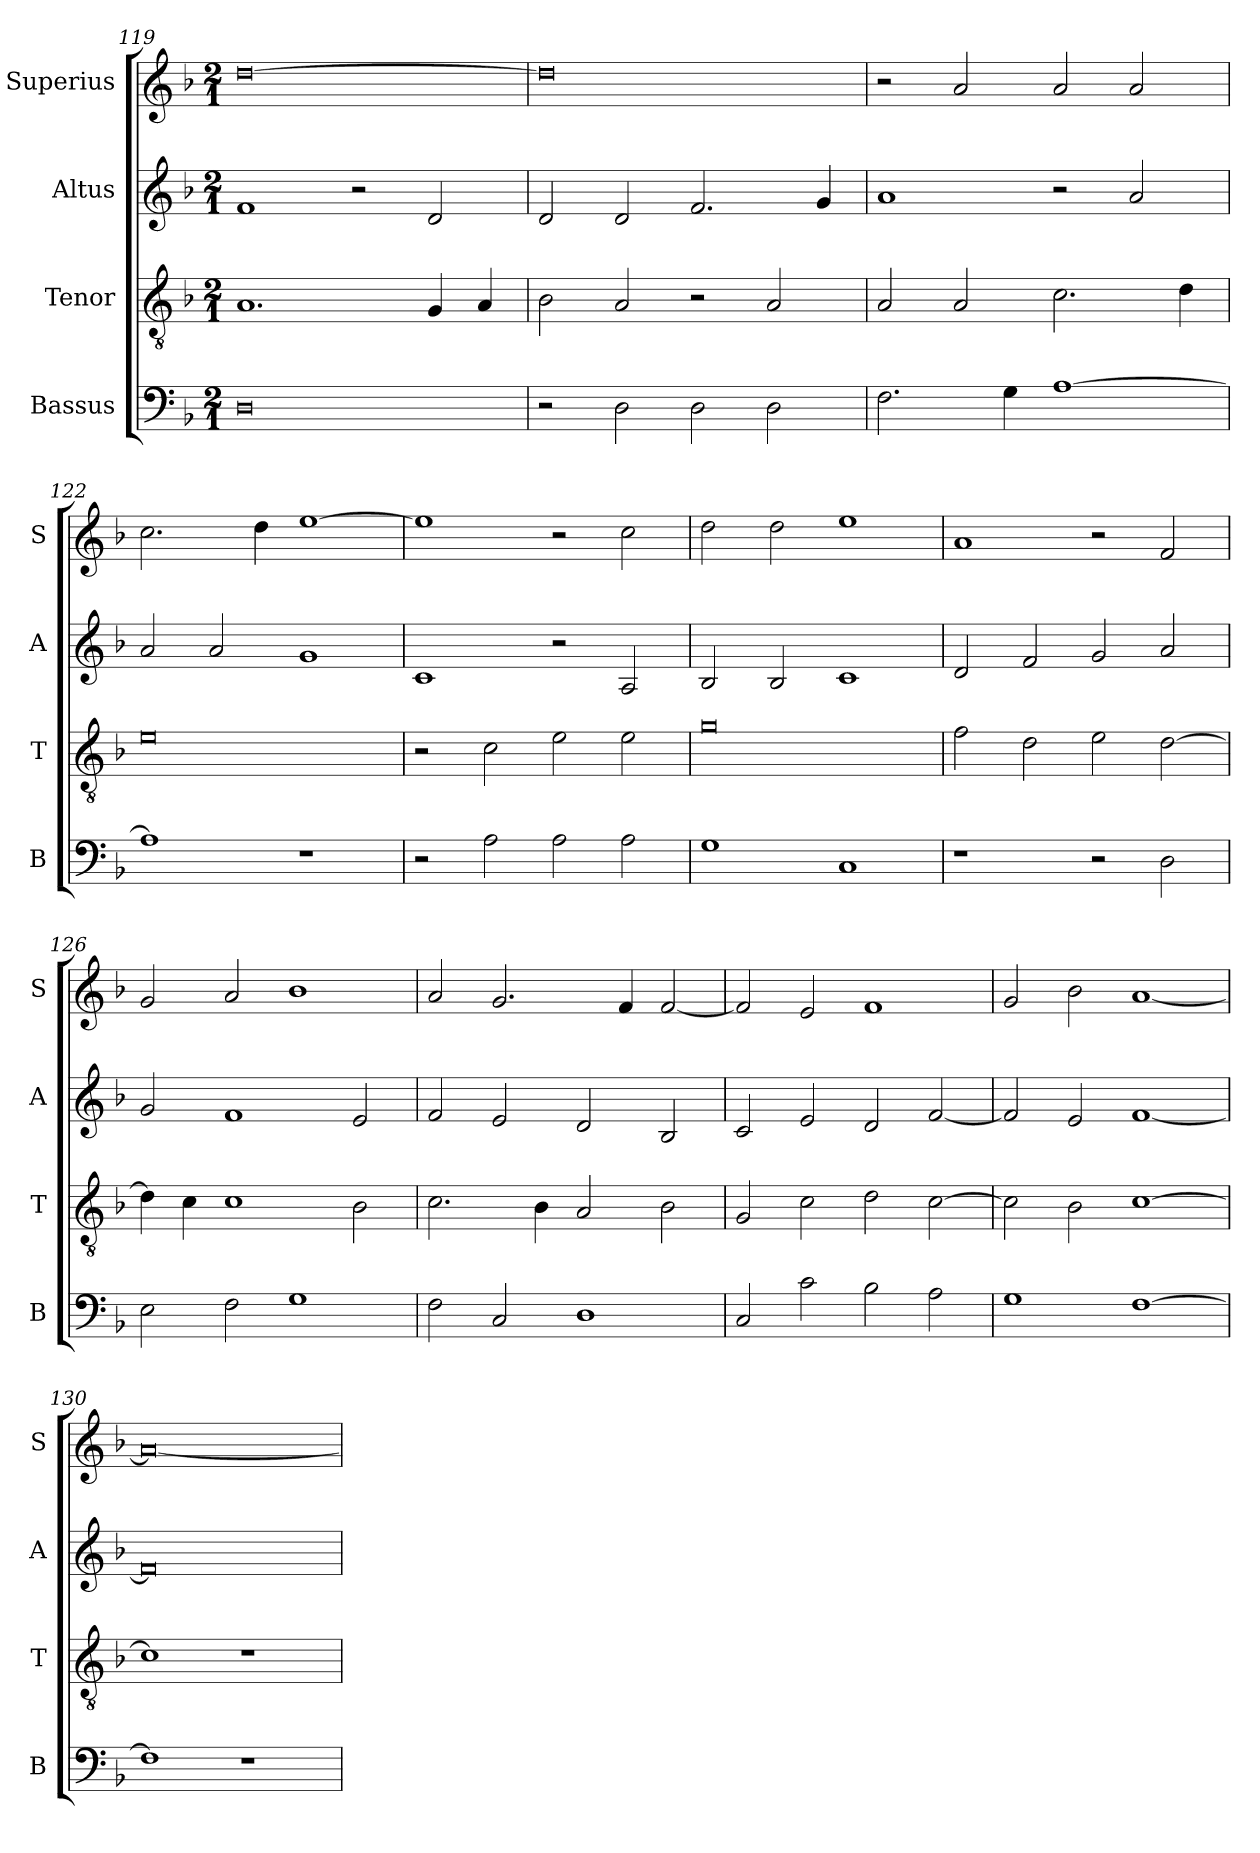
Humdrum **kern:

**kern	**kern	**kern	**kern
*part4	*part3	*part2	*part1
*staff4	*staff3	*staff2	*staff1
*I"Bassus	*I"Tenor	*I"Altus	*I"Superius
*I'B	*I'T	*I'A	*I'S
*clefF4	*clefGv2	*clefG2	*clefG2
*k[b-]	*k[b-]	*k[b-]	*k[b-]
*F:	*F:	*F:	*F:
*M2/1	*M2/1	*M2/1	*M2/1
=119	=119	=119	=119
0D	1.A	1f	[0dd
.	.	2r	.
.	4G	2d	.
.	4A	.	.
=120	=120	=120	=120
2r	2B-	2d	0dd]
2D	2A	2d	.
2D	2r	2.f	.
2D	2A	.	.
.	.	4g	.
=121	=121	=121	=121
2.F	2A	1a	2r
.	2A	.	2a
4G	.	.	.
[1A	2.c	2r	2a
.	.	2a	2a
.	4d	.	.
=122	=122	=122	=122
1A]	0e	2a	2.cc
.	.	2a	.
.	.	.	4dd
1r	.	1g	[1ee
=123	=123	=123	=123
2r	2r	1c	1ee]
2A	2c	.	.
2A	2e	2r	2r
2A	2e	2A	2cc
=124	=124	=124	=124
1G	0g	2B-	2dd
.	.	2B-	2dd
1C	.	1c	1ee
=125	=125	=125	=125
1r	2f	2d	1a
.	2d	2f	.
2r	2e	2g	2r
2D	[2d	2a	2f
=126	=126	=126	=126
2E	4d]	2g	2g
.	4c	.	.
2F	1c	1f	2a
1G	.	.	1b-
.	2B-	2e	.
=127	=127	=127	=127
2F	2.c	2f	2a
2C	.	2e	2.g
.	4B-	.	.
1D	2A	2d	.
.	.	.	4f
.	2B-	2B-	[2f
=128	=128	=128	=128
2C	2G	2c	2f]
2c	2c	2e	2e
2B-	2d	2d	1f
2A	[2c	[2f	.
=129	=129	=129	=129
1G	2c]	2f]	2g
.	2B-	2e	2b-
[1F	[1c	[1f	[1a
=130	=130	=130	=130
1F]	1c]	0f]	0a_
1r	1r	.	.
=	=	=	=
*-	*-	*-	*-
